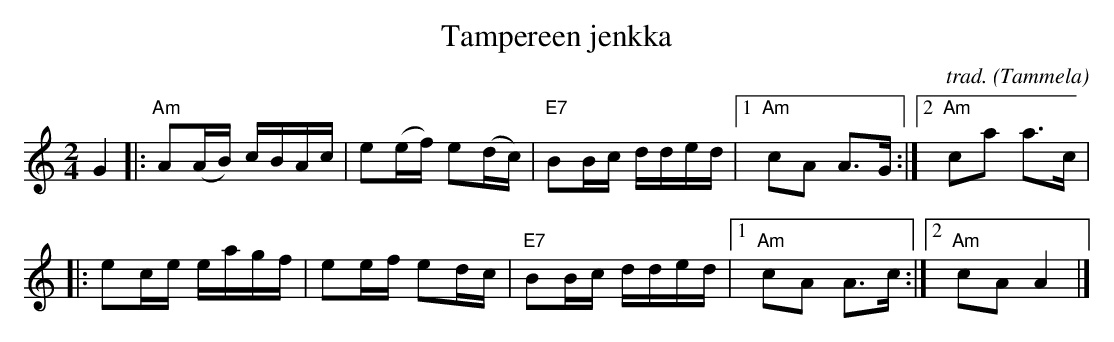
X:1
T:Tampereen jenkka
C:trad.
O:Tammela
M:2/4
L:1/16
K:Am
G4 |: "Am" A2(AB) cBAc | e2(ef) e2(dc) | "E7" B2Bc dded |1 "Am" c2A2 A3G :|2 "Am" c2a2 a3c |
|: e2ce eagf | e2ef e2dc | "E7" B2Bc dded |1 "Am" c2A2 A3c :|2 "Am" c2A2 A4 |]
